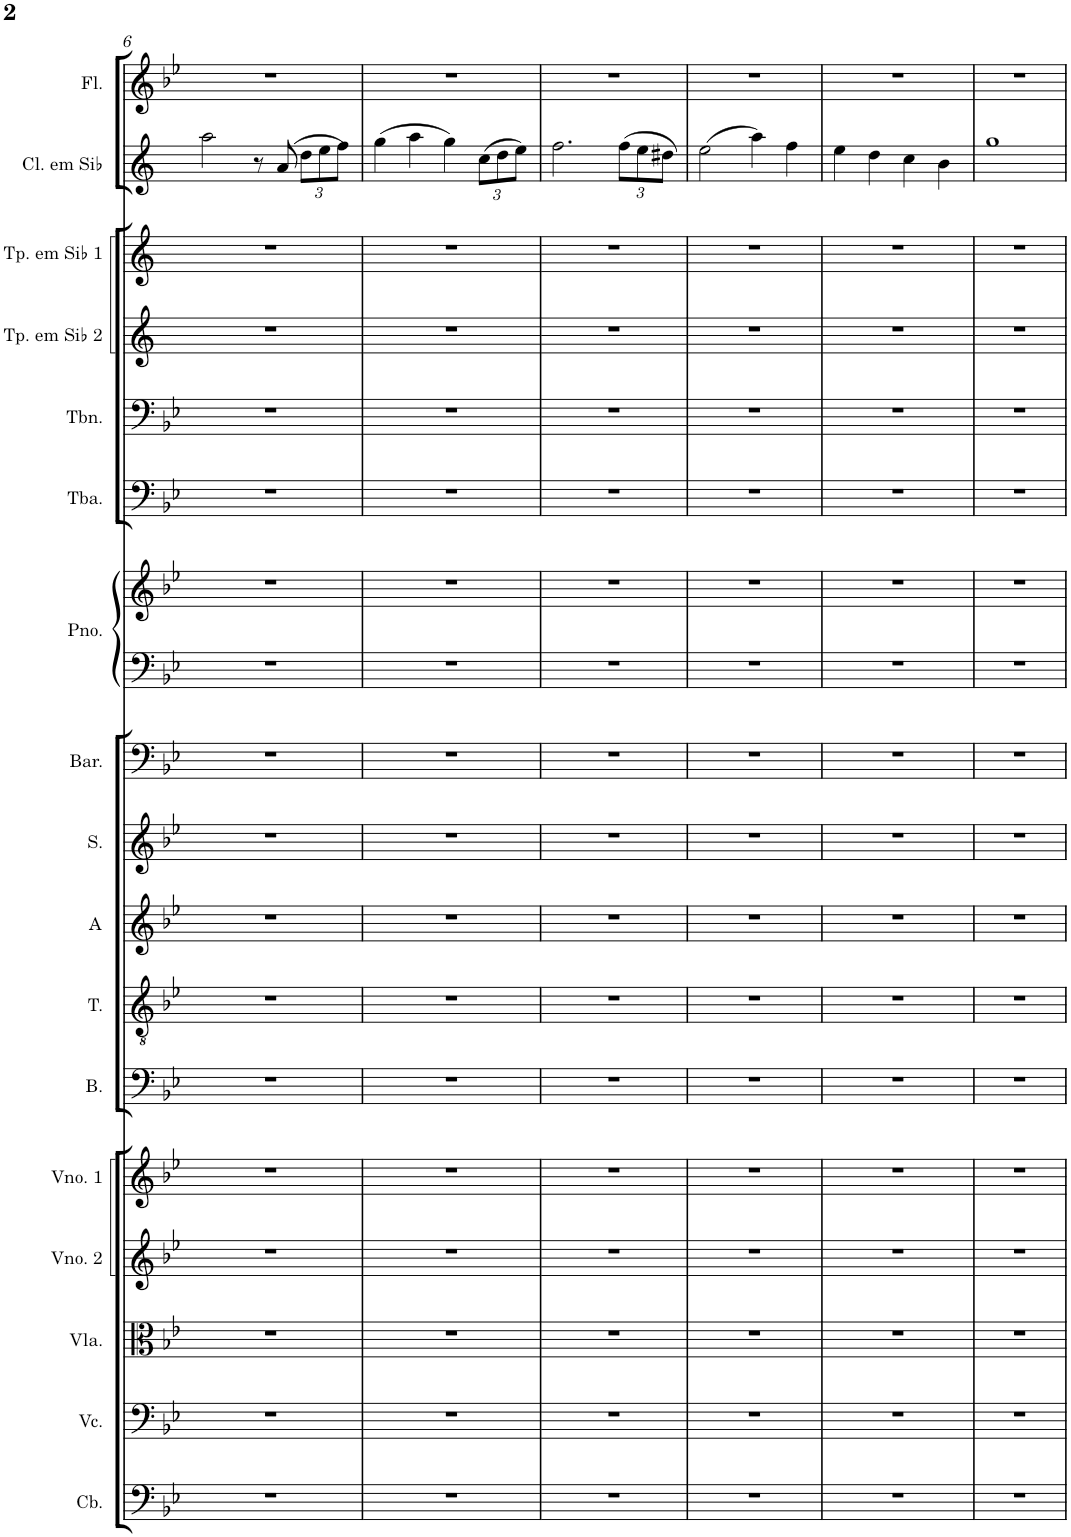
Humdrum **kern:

**kern	**kern	**kern	**kern	**kern	**kern	**kern	**kern	**kern	**kern	**kern	**kern	**kern	**kern	**kern	**kern	**kern	**kern
*part17	*part16	*part15	*part14	*part13	*part12	*part11	*part10	*part9	*part8	*part7	*part7	*part6	*part5	*part4	*part3	*part2	*part1
*staff18	*staff17	*staff16	*staff15	*staff14	*staff13	*staff12	*staff11	*staff10	*staff9	*staff8	*staff7	*staff6	*staff5	*staff4	*staff3	*staff2	*staff1
*I"Contrabaixo	*I"Violoncelo	*I"Viola	*I"Violino 2	*I"Violino 1	*I"Baixo	*I"Tenor	*I"Alto	*I"Soprano	*I"Barítono	*I"Piano	*	*I"Tuba	*I"Trombone	*I"Trompete em Sib 2	*I"Trompete em Sib 1	*I"Clarinete em Sib	*I"Flauta Transversal
*I'Cb.	*I'Vc.	*I'Vla.	*I'Vno. 2	*I'Vno. 1	*I'B.	*I'T.	*I'A	*I'S.	*I'Bar.	*I'Pno.	*	*I'Tba.	*I'Tbn.	*I'Tp. em Sib 2	*I'Tp. em Sib 1	*I'Cl. em Sib	*I'Fl.
!!LO:PB:g=z
*clefF4	*clefF4	*clefC3	*clefG2	*clefG2	*clefF4	*clefGv2	*clefG2	*clefG2	*clefF4	*clefF4	*clefG2	*clefF4	*clefF4	*clefG2	*clefG2	*clefG2	*clefG2
*Trd7c12	*	*	*	*	*	*	*	*	*	*	*	*	*	*Trd1c2	*Trd1c2	*Trd1c2	*
*k[b-e-]	*k[b-e-]	*k[b-e-]	*k[b-e-]	*k[b-e-]	*k[b-e-]	*k[b-e-]	*k[b-e-]	*k[b-e-]	*k[b-e-]	*k[b-e-]	*k[b-e-]	*k[b-e-]	*k[b-e-]	*k[]	*k[]	*k[]	*k[b-e-]
*M4/4	*M4/4	*M4/4	*M4/4	*M4/4	*M4/4	*M4/4	*M4/4	*M4/4	*M4/4	*M4/4	*M4/4	*M4/4	*M4/4	*M4/4	*M4/4	*M4/4	*M4/4
=6	=6	=6	=6	=6	=6	=6	=6	=6	=6	=6	=6	=6	=6	=6	=6	=6	=6
1r	1r	1r	1r	1r	1r	1r	1r	1r	1r	1r	1r	1r	1r	1r	1r	2aa\	1r
.	.	.	.	.	.	.	.	.	.	.	.	.	.	.	.	8r	.
.	.	.	.	.	.	.	.	.	.	.	.	.	.	.	.	(8a/	.
*	*	*	*	*	*	*	*	*	*	*	*	*	*	*	*	*Xbrackettup	*
.	.	.	.	.	.	.	.	.	.	.	.	.	.	.	.	12dd\L	.
.	.	.	.	.	.	.	.	.	.	.	.	.	.	.	.	12ee\	.
.	.	.	.	.	.	.	.	.	.	.	.	.	.	.	.	12ff\J)	.
=7	=7	=7	=7	=7	=7	=7	=7	=7	=7	=7	=7	=7	=7	=7	=7	=7	=7
1r	1r	1r	1r	1r	1r	1r	1r	1r	1r	1r	1r	1r	1r	1r	1r	(4gg\	1r
.	.	.	.	.	.	.	.	.	.	.	.	.	.	.	.	4aa\	.
.	.	.	.	.	.	.	.	.	.	.	.	.	.	.	.	4gg\)	.
.	.	.	.	.	.	.	.	.	.	.	.	.	.	.	.	(12cc\L	.
.	.	.	.	.	.	.	.	.	.	.	.	.	.	.	.	12dd\	.
.	.	.	.	.	.	.	.	.	.	.	.	.	.	.	.	12ee\J)	.
=8	=8	=8	=8	=8	=8	=8	=8	=8	=8	=8	=8	=8	=8	=8	=8	=8	=8
1r	1r	1r	1r	1r	1r	1r	1r	1r	1r	1r	1r	1r	1r	1r	1r	2.ff\	1r
.	.	.	.	.	.	.	.	.	.	.	.	.	.	.	.	(12ff\L	.
.	.	.	.	.	.	.	.	.	.	.	.	.	.	.	.	12ee\	.
.	.	.	.	.	.	.	.	.	.	.	.	.	.	.	.	12dd#X\J	.
=9	=9	=9	=9	=9	=9	=9	=9	=9	=9	=9	=9	=9	=9	=9	=9	=9	=9
1r	1r	1r	1r	1r	1r	1r	1r	1r	1r	1r	1r	1r	1r	1r	1r	(2ee\)	1r
.	.	.	.	.	.	.	.	.	.	.	.	.	.	.	.	4aa\)	.
.	.	.	.	.	.	.	.	.	.	.	.	.	.	.	.	4ff\	.
=10	=10	=10	=10	=10	=10	=10	=10	=10	=10	=10	=10	=10	=10	=10	=10	=10	=10
1r	1r	1r	1r	1r	1r	1r	1r	1r	1r	1r	1r	1r	1r	1r	1r	4ee\	1r
.	.	.	.	.	.	.	.	.	.	.	.	.	.	.	.	4dd\	.
.	.	.	.	.	.	.	.	.	.	.	.	.	.	.	.	4cc\	.
.	.	.	.	.	.	.	.	.	.	.	.	.	.	.	.	4b\	.
=11	=11	=11	=11	=11	=11	=11	=11	=11	=11	=11	=11	=11	=11	=11	=11	=11	=11
1r	1r	1r	1r	1r	1r	1r	1r	1r	1r	1r	1r	1r	1r	1r	1r	1gg	1r
=	=	=	=	=	=	=	=	=	=	=	=	=	=	=	=	=	=
*-	*-	*-	*-	*-	*-	*-	*-	*-	*-	*-	*-	*-	*-	*-	*-	*-	*-
